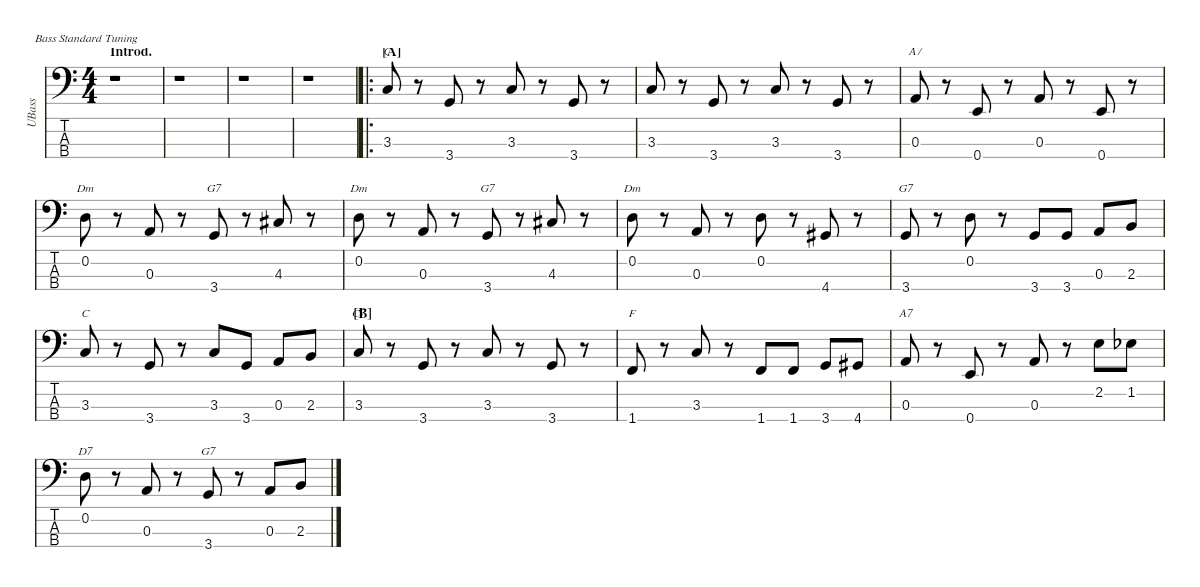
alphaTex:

\defaultSystemsLayout 4
\hideDynamics
\bracketExtendMode nobrackets
\otherSystemsTrackNameOrientation horizontal
\defaultBarNumberDisplay Hide
\track ("Acoustic Bass" "UBass") {instrument acousticbass}
\staff {score tabs}
\tuning (G2 D2 A1 E1)
\chord ("C" x x 3 x) {showdiagram false showfingering false}
\chord ("A7" x x 0 x) {showdiagram false showfingering false}
\chord ("Dm" x x 5 x) {showdiagram false showfingering false}
\chord ("G7" x x x 3) {showdiagram false showfingering false}
\chord ("C7" x x 3 x) {showdiagram false showfingering false}
\chord ("F" x x x 1) {showdiagram false showfingering false}
\chord ("D7" x 0 x x) {showdiagram false showfingering false}
\ts (4 4)
\section ("" "Introd.")
\tempo (100 hide)
\clef f4
\ks c
r.1{dy mf instrument acousticbass} |
r.1 |
r.1 |
r.1 |
\ro
\section ("A" "")
3.3.8{ch "C"} r.8 3.4.8 r.8 3.3.8 r.8 3.4.8 r.8 |
3.3.8 r.8 3.4.8 r.8 3.3.8 r.8 3.4.8 r.8 |
0.3.8{ch "A7"} r.8 0.4.8 r.8 0.3.8 r.8 0.4.8 r.8 |
0.2.8{ch "Dm"} r.8 0.3.8 r.8 3.4.8{ch "G7"} r.8 4.3{acc #}.8 r.8 |
0.2.8{ch "Dm"} r.8 0.3.8 r.8 3.4.8{ch "G7"} r.8 4.3{acc #}.8 r.8 |
0.2.8{ch "Dm"} r.8 0.3.8 r.8 0.2.8 r.8 4.4{acc #}.8 r.8 |
3.4.8{ch "G7"} r.8 0.2.8 r.8 3.4.8 3.4.8 0.3.8 2.3.8 |
3.3.8{ch "C"} r.8 3.4.8 r.8 3.3.8 3.4.8 0.3.8 2.3.8 |
\section ("B" "")
3.3.8{ch "C7"} r.8 3.4.8 r.8 3.3.8 r.8 3.4.8 r.8 |
1.4.8{ch "F"} r.8 3.3.8 r.8 1.4.8 1.4.8 3.4.8 4.4{acc #}.8 |
0.3.8{ch "A7"} r.8 0.4.8 r.8 0.3.8 r.8 2.2.8 1.2{acc b}.8 |
0.2.8{ch "D7"} r.8 0.3.8 r.8 3.4.8{ch "G7"} r.8 0.3.8 2.3.8
